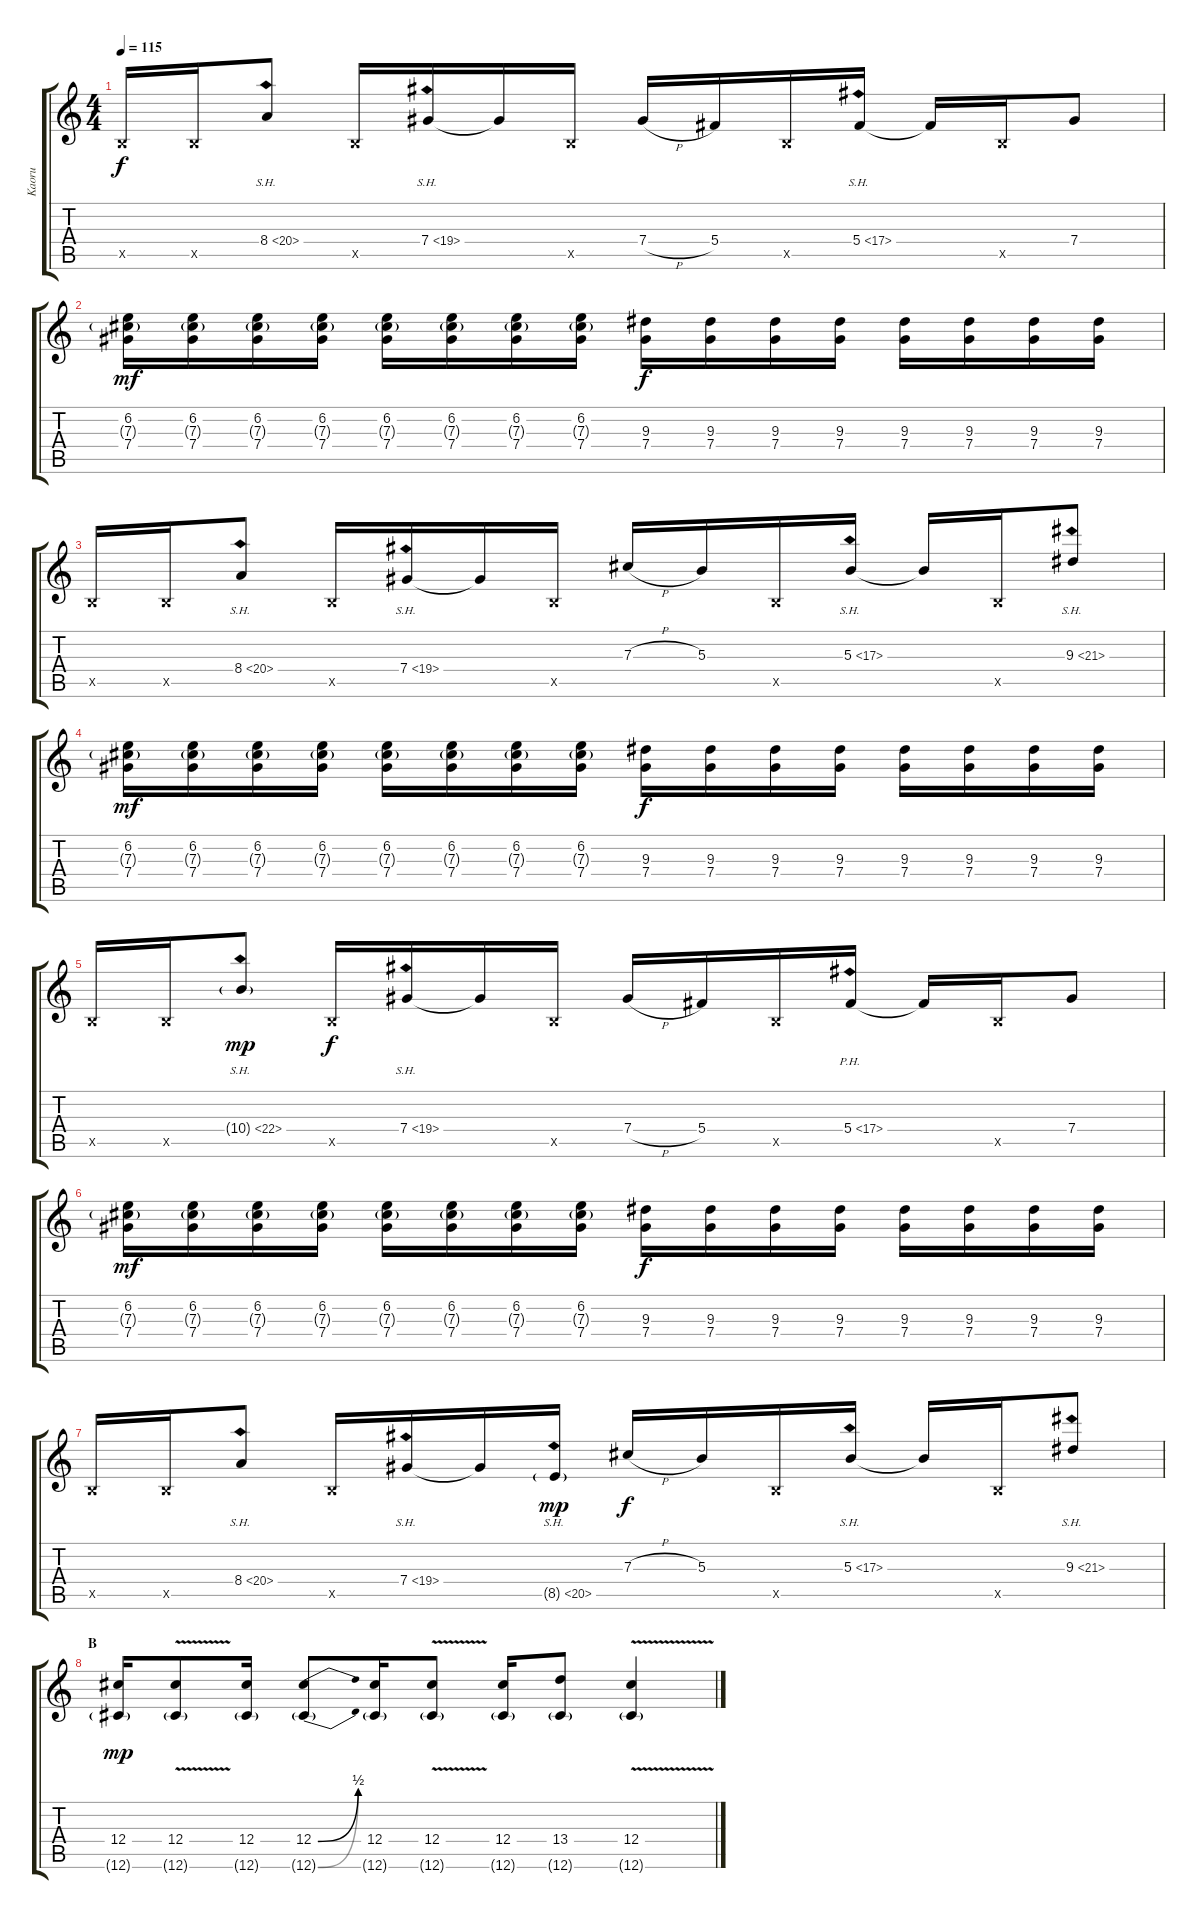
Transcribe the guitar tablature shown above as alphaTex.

\track ("Kaoru" "Kaoru") {instrument overdrivenguitar}
\staff {score tabs}
\tuning (Eb4 Bb3 Gb3 Db3 Ab2 Db2) {hide}
\ts (4 4)
\tempo 115
\clef g2
\ks c
3.5{x}.16{dy f} 3.5{x}.16 8.4{sh 12}.8 3.5{x}.16 7.4{sh 12}.16 7.4{t}.16 3.5{x}.16 7.4{h}.16 5.4.16 3.5{x}.16 5.4{sh 12}.16 5.4{t}.16 3.5{x}.16 7.4.8 |
(6.2 7.3{g} 7.4).16{dy mf} (6.2 7.3{g} 7.4).16 (6.2 7.3{g} 7.4).16 (6.2 7.3{g} 7.4).16 (6.2 7.3{g} 7.4).16 (6.2 7.3{g} 7.4).16 (6.2 7.3{g} 7.4).16 (6.2 7.3{g} 7.4).16 (9.3 7.4).16{dy f} (9.3 7.4).16 (9.3 7.4).16 (9.3 7.4).16 (9.3 7.4).16 (9.3 7.4).16 (9.3 7.4).16 (9.3 7.4).16 |
3.5{x}.16 3.5{x}.16 8.4{sh 12}.8 3.5{x}.16 7.4{sh 12}.16 7.4{t}.16 3.5{x}.16 7.3{h}.16 5.3.16 3.5{x}.16 5.3{sh 12}.16 5.3{t}.16 3.5{x}.16 9.3{sh 12}.8 |
(6.2 7.3{g} 7.4).16{dy mf} (6.2 7.3{g} 7.4).16 (6.2 7.3{g} 7.4).16 (6.2 7.3{g} 7.4).16 (6.2 7.3{g} 7.4).16 (6.2 7.3{g} 7.4).16 (6.2 7.3{g} 7.4).16 (6.2 7.3{g} 7.4).16 (9.3 7.4).16{dy f} (9.3 7.4).16 (9.3 7.4).16 (9.3 7.4).16 (9.3 7.4).16 (9.3 7.4).16 (9.3 7.4).16 (9.3 7.4).16 |
3.5{x}.16 3.5{x}.16 10.4{sh 12 g}.8{dy mp} 3.5{x}.16{dy f} 7.4{sh 12}.16 7.4{t}.16 3.5{x}.16 7.4{h}.16 5.4.16 3.5{x}.16 5.4{ph 12}.16 5.4{t}.16 3.5{x}.16 7.4.8 |
(6.2 7.3{g} 7.4).16{dy mf} (6.2 7.3{g} 7.4).16 (6.2 7.3{g} 7.4).16 (6.2 7.3{g} 7.4).16 (6.2 7.3{g} 7.4).16 (6.2 7.3{g} 7.4).16 (6.2 7.3{g} 7.4).16 (6.2 7.3{g} 7.4).16 (9.3 7.4).16{dy f} (9.3 7.4).16 (9.3 7.4).16 (9.3 7.4).16 (9.3 7.4).16 (9.3 7.4).16 (9.3 7.4).16 (9.3 7.4).16 |
3.5{x}.16 3.5{x}.16 8.4{sh 12}.8 3.5{x}.16 7.4{sh 12}.16 7.4{t}.16 8.5{sh 12 g}.16{dy mp} 7.3{h}.16{dy f} 5.3.16 3.5{x}.16 5.3{sh 12}.16 5.3{t}.16 3.5{x}.16 9.3{sh 12}.8 |
\section ("" "B")
(12.4 12.6{g}).16{dy mp volume 12 balance 8 instrument overdrivenguitar} (12.4{v} 12.6{g}).8 (12.4 12.6{g}).16 (12.4{be (bend 0 0 60 2)} 12.6{be (bend 0 0 60 2) g}).8 (12.4 12.6{g}).16 (12.4{v} 12.6{g}).8 (12.4 12.6{g}).16 (13.4 12.6{g}).8 (12.4{v} 12.6{g}).4
